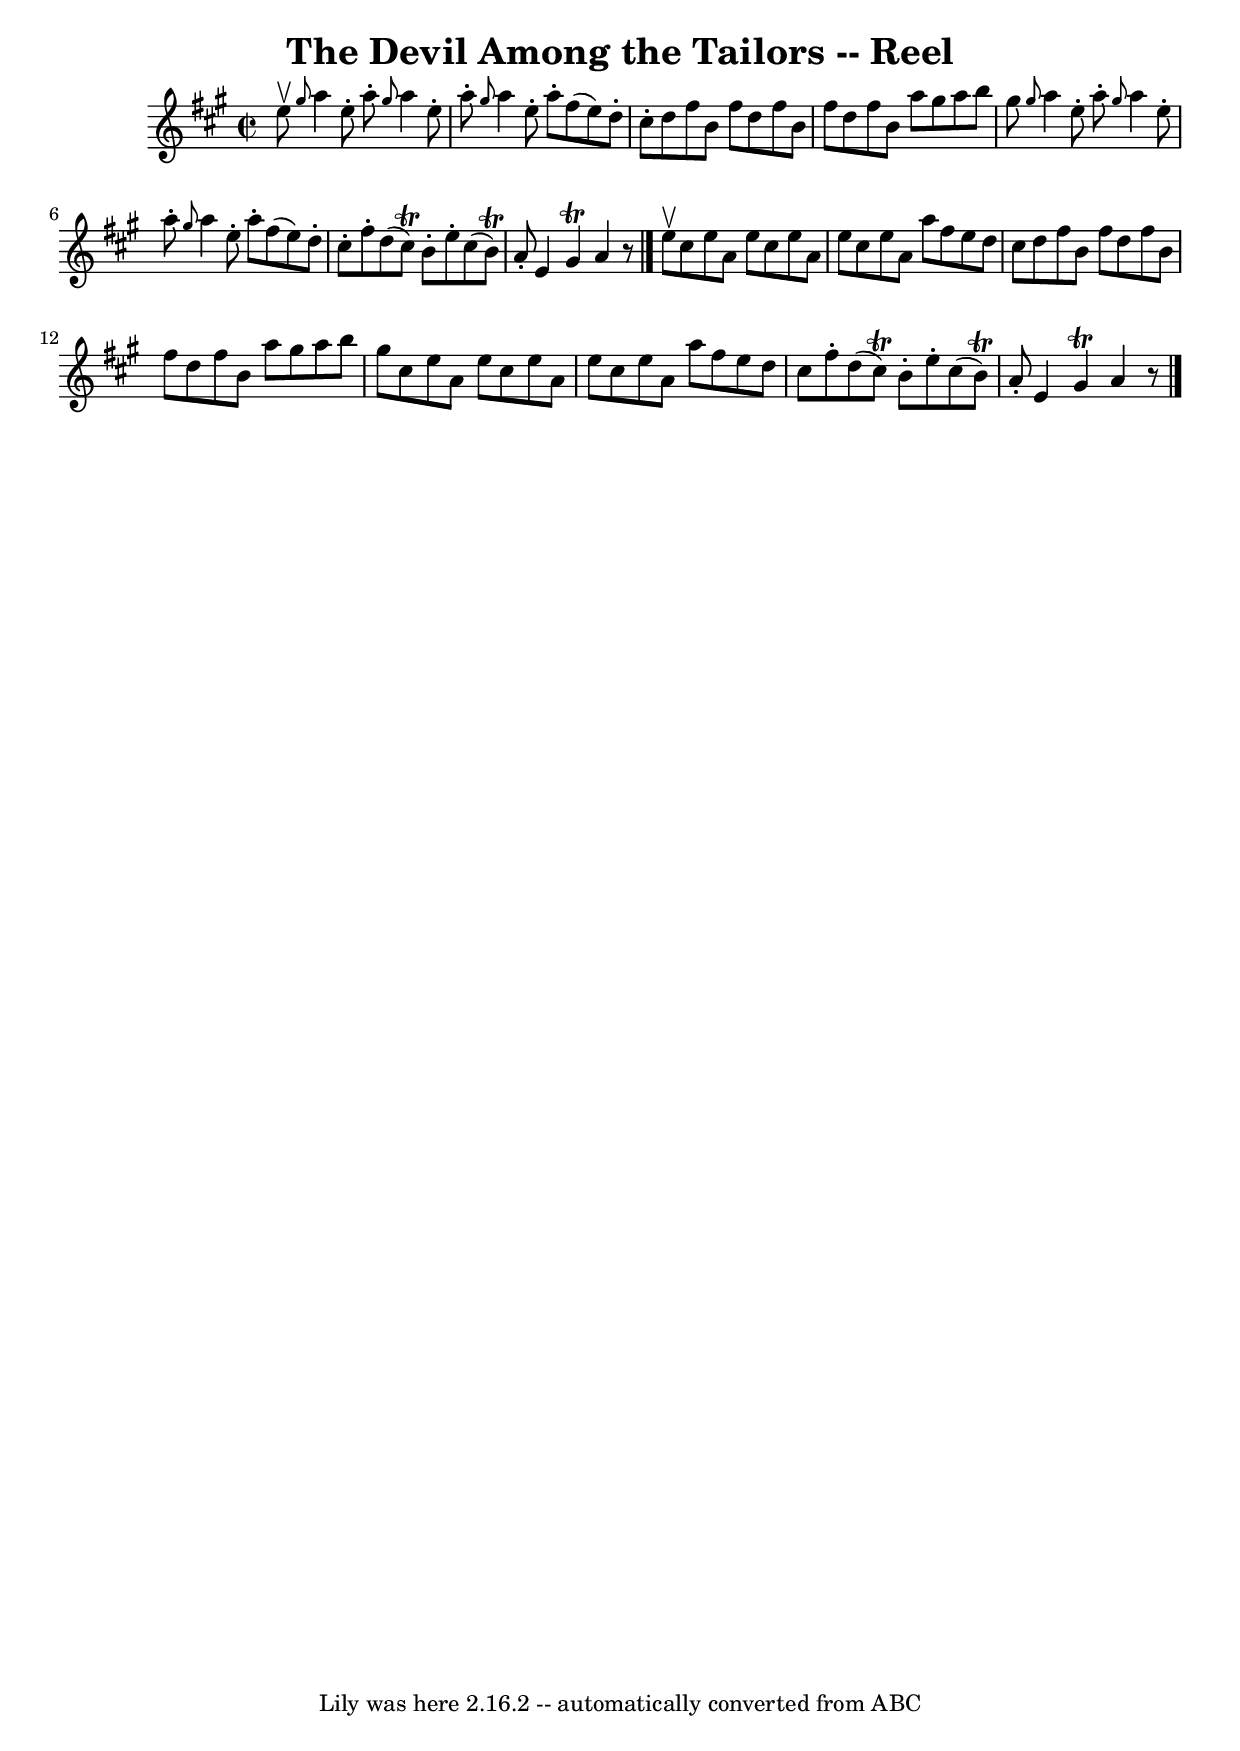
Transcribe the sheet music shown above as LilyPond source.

\version "2.16.2"
\include "Mammoth.ily"
\header {
	%% book = "Ryan's Mammoth Collection"
	crossRefNumber = "1"
	footnotes = ""
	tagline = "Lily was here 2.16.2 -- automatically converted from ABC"
	title = "The Devil Among the Tailors -- Reel"
}
voicedefault =  {


\override Staff.TimeSignature #'style = #'C
 \time 2/2 
\key a \major e''8^\upbow |
     \grace { gis''8  }   
a''4 e''8 -. a''8 -. \grace { gis''8  } a''4 e''8 -. a''8 -.   
|
 \grace { gis''8  } a''4 e''8 -. a''8 -. fis''8 (e''8  
-) d''8 -. cis''8 -.   |
 d''8 fis''8 b'8 fis''8 d''8   
 fis''8 b'8 fis''8    |
 d''8 fis''8 b'8 a''8        
gis''8 a''8 b''8 gis''8    |
       \grace { gis''8  } a''4 
 e''8 -. a''8 -. \grace { gis''8  } a''4 e''8 -. a''8 -.   
|
 \grace { gis''8  } a''4 e''8 -. a''8 -. fis''8 (e''8  
-) d''8 -. cis''8 -.   |
 fis''8 -. d''8 (cis''8^\trill)   
b'8 -. e''8 -. cis''8 (b'8^\trill) a'8 -.   |
 e'4        
gis'4^\trill a'4    r8 \bar "|." e''8^\upbow |
 cis''8    
e''8 a'8 e''8 cis''8 e''8 a'8 e''8    |
 cis''8    
e''8 a'8 a''8 fis''8 e''8 d''8 cis''8    |
 d''8    
fis''8 b'8 fis''8 d''8 fis''8 b'8 fis''8    |
 d''8   
 fis''8 b'8 a''8 gis''8 a''8 b''8 gis''8    |
       
cis''8 e''8 a'8 e''8 cis''8 e''8 a'8 e''8    |
   
cis''8 e''8 a'8 a''8 fis''8 e''8 d''8 cis''8    |
   
fis''8 -. d''8 (cis''8^\trill) b'8 -. e''8 -. cis''8 (b'8 
^\trill) a'8 -.   |
 e'4 gis'4^\trill a'4    r8   \bar "|."   
}

\score{
    <<

	\context Staff="default"
	{
	    \voicedefault 
	}

    >>
	\layout {
	}
	\midi {}
}
